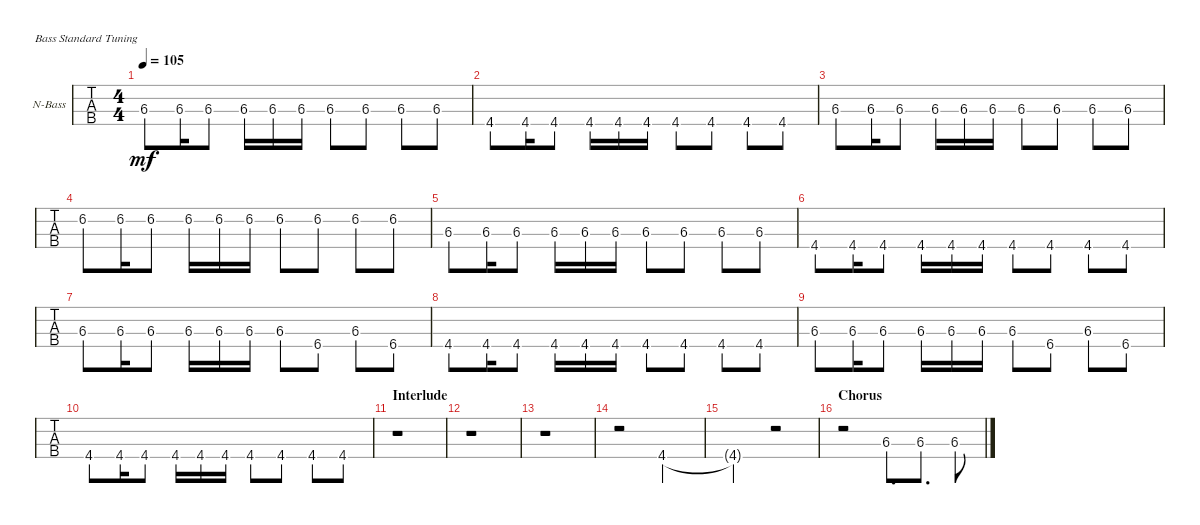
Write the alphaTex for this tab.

\defaultSystemsLayout 4
\bracketExtendMode groupsimilarinstruments
\firstSystemTrackNameOrientation horizontal
\otherSystemsTrackNameOrientation horizontal
\track ("Nikolai" "N-Bass") {instrument fretlessbass}
\staff {tabs}
\tuning (G2 D2 A1 E1)
\ts (4 4)
\tempo 105
\clef f4
\ks ebminor
6.3.8{dy mf} 6.3.16 6.3.8 6.3.16 6.3.16 6.3.16 6.3.8 6.3.8 6.3.8 6.3.8 |
4.4.8 4.4.16 4.4.8 4.4.16 4.4.16 4.4.16 4.4.8 4.4.8 4.4.8 4.4.8 |
6.3.8 6.3.16 6.3.8 6.3.16 6.3.16 6.3.16 6.3.8 6.3.8 6.3.8 6.3.8 |
6.2.8 6.2.16 6.2.8 6.2.16 6.2.16 6.2.16 6.2.8 6.2.8 6.2.8 6.2.8 |
6.3.8 6.3.16 6.3.8 6.3.16 6.3.16 6.3.16 6.3.8 6.3.8 6.3.8 6.3.8 |
4.4.8 4.4.16 4.4.8 4.4.16 4.4.16 4.4.16 4.4.8 4.4.8 4.4.8 4.4.8 |
6.3.8 6.3.16 6.3.8 6.3.16 6.3.16 6.3.16 6.3.8 6.4.8 6.3.8 6.4.8 |
4.4.8 4.4.16 4.4.8 4.4.16 4.4.16 4.4.16 4.4.8 4.4.8 4.4.8 4.4.8 |
6.3.8 6.3.16 6.3.8 6.3.16 6.3.16 6.3.16 6.3.8 6.4.8 6.3.8 6.4.8 |
4.4.8 4.4.16 4.4.8 4.4.16 4.4.16 4.4.16 4.4.8 4.4.8 4.4.8 4.4.8 |
\section ("" "Interlude")
r.1 |
r.1 |
r.1 |
r.2 4.4.2 |
4.4{t}.2 r.2 |
\section ("" "Chorus")
r.2 6.3.8{d} 6.3.8{d} 6.3.8
